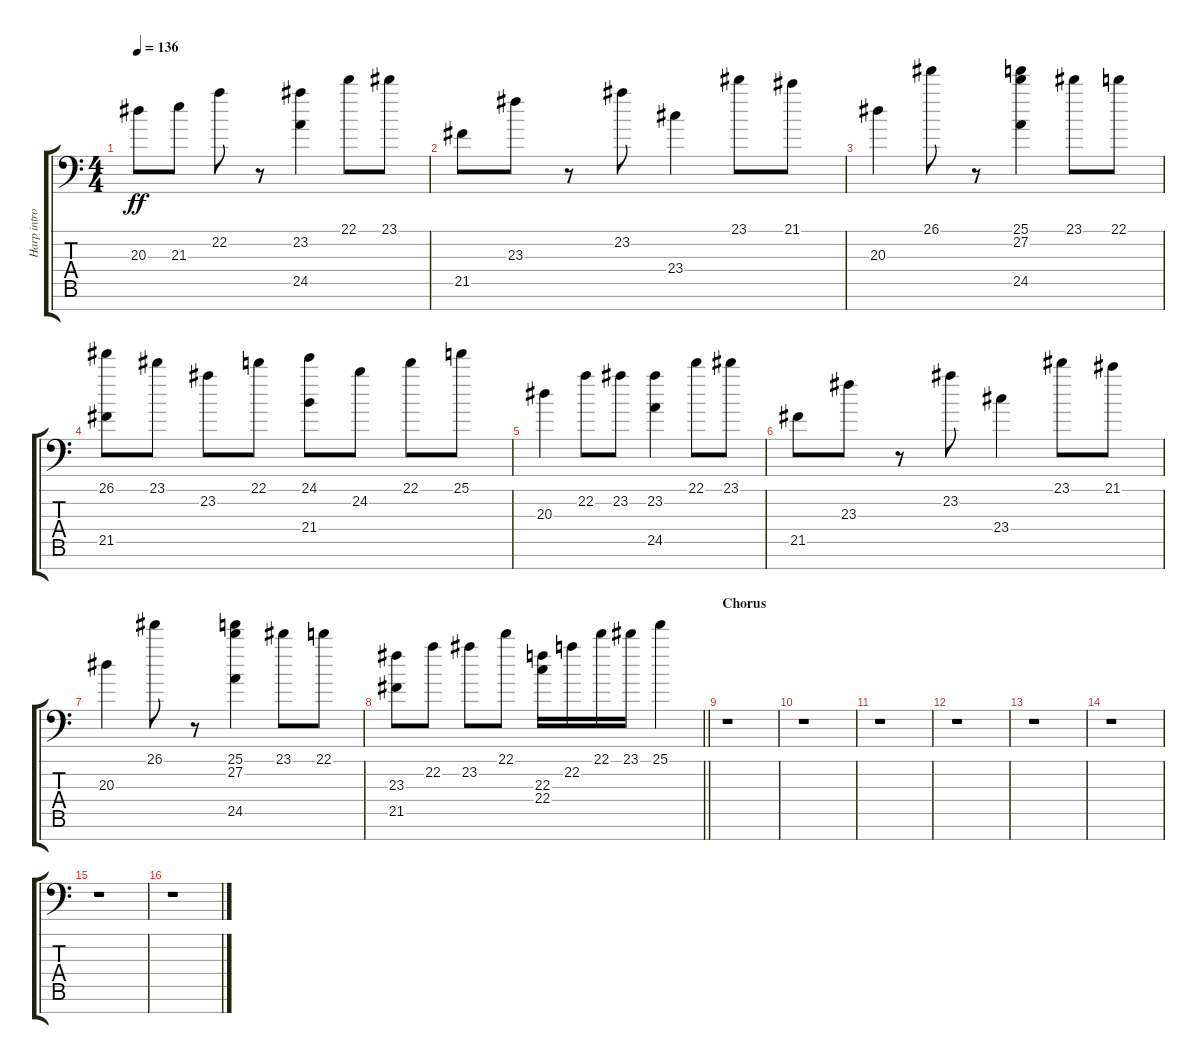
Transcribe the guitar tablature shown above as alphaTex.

\track ("Harp intro" "Harp intro") {instrument orchestralharp}
\staff {score tabs}
\tuning (E4 B3 G3 D3 A2 E2 C-1) {hide}
\ts (4 4)
\tempo 136
\clef f4
\ks c
20.3.8{dy ff} 21.3.8 22.2.8 r.8 (23.2 24.5).4 22.1.8 23.1.8 |
21.5.8 23.3.8 r.8 23.2.8 23.4.4 23.1.8 21.1.8 |
20.3.4 26.1.8 r.8 (25.1 27.2 24.5).4 23.1.8 22.1.8 |
(26.1 21.5).8 23.1.8 23.2.8 22.1.8 (24.1 21.4).8 24.2.8 22.1.8 25.1.8 |
20.3.4 22.2.8 23.2.8 (23.2 24.5).4 22.1.8 23.1.8 |
21.5.8 23.3.8 r.8 23.2.8 23.4.4 23.1.8 21.1.8 |
20.3.4 26.1.8 r.8 (25.1 27.2 24.5).4 23.1.8 22.1.8 |
\barLineRight lightlight
(23.3 21.5).8 22.2.8 23.2.8 22.1.8 (22.3 22.4).16 22.2.16 22.1.16 23.1.16 25.1.4 |
\section ("" "Chorus")
r.1 |
r.1 |
r.1 |
r.1 |
r.1 |
r.1 |
r.1 |
r.1
